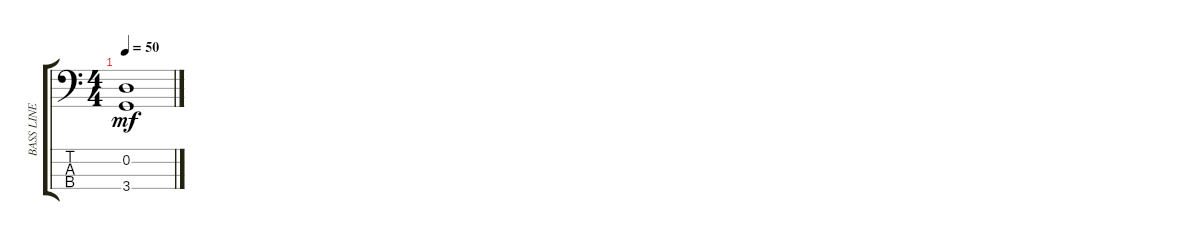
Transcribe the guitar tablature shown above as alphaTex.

\track ("BASS LINE" "BASS LINE") {instrument electricbassfinger}
\staff {score tabs}
\tuning (G2 D2 A1 E1) {hide}
\ts (4 4)
\tempo 50
\clef f4
\ks c
(0.2 3.4).1{dy mf}
